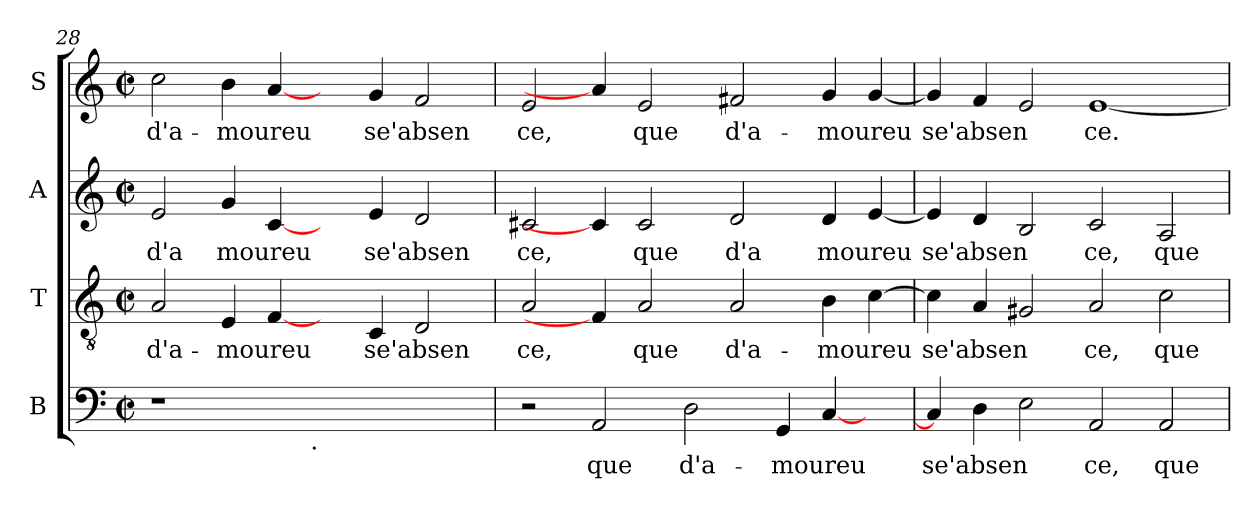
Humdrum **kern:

**kern	**text	**kern	**text	**kern	**text	**kern	**text
*part4	*part4	*part3	*part3	*part2	*part2	*part1	*part1
*staff4	*staff4	*staff3	*staff3	*staff2	*staff2	*staff1	*staff1
*I"B	*	*I"T	*	*I"A	*	*I"S	*
!!LO:PB:g=z
*clefF4	*	*clefGv2	*	*clefG2	*	*clefG2	*
*k[]	*	*k[]	*	*k[]	*	*k[]	*
*C:	*	*C:	*	*C:	*	*C:	*
*M2/2	*	*M2/2	*	*M2/2	*	*M2/2	*
*met(c|)	*	*met(c|)	*	*met(c|)	*	*met(c|)	*
=28	=28	=28	=28	=28	=28	=28	=28
!	!	!	!LO:LY:b:cj	!	!LO:LY:b:cj	!	!LO:LY:b:cj
*^	*	*	*	*	*	*	*
1r	2ryy	.	2A/	d'a-	2e/	d'a	2cc\	d'a-
!	!	!	!	!LO:LY:b:cj	!	!LO:LY:b:cj	!	!LO:LY:b:cj
.	4...ryy	.	4E/	-moureu-	4g/	moureu	4b\	-moureu-
!	!	!	!	!LO:LY:b:cj	!	!LO:LY:b:cj	!	!LO:LY:b:cj
.	.	.	[4F/	--	[4c/	.	[4a/	--
!	!LO:TX:b:t=.	!	!	!	!	!	!	!
.	1ryy	.	.	.	.	.	.	.
1ryy	.	.	4ryy	.	4ryy	.	4ryy	.
!	!	!	!	!LO:LY:b:cj	!	!LO:LY:b:cj	!	!LO:LY:b:cj
.	.	.	4C/	-se'absen-	4e/	se'absen	4g/	-se'absen-
!	!	!	!	!LO:LY:b:cj	!	!LO:LY:b:cj	!	!LO:LY:b:cj
.	.	.	2D/	--	2d/	.	2f/	--
.	32ryy	.	.	.	.	.	.	.
=29	=29	=29	=29	=29	=29	=29	=29	=29
!	!	!	!	!LO:LY:b:cj	!	!LO:LY:b:cj	!	!LO:LY:b:cj
*v	*v	*	*	*	*	*	*	*
2r	.	2A/	-ce,	2c#X/	ce,	2e/	-ce,
!	!LO:LY:b:cj	!	!	!	!	!	!
2AA/	que	4F/]	.	4c/]	.	4a/]	.
!	!	!	!LO:LY:b:cj	!	!LO:LY:b:cj	!	!LO:LY:b:cj
.	.	2A/	que	2c#/	que	2e/	que
!	!LO:LY:b:cj	!	!	!	!	!	!
2D\	d'a-	.	.	.	.	.	.
!	!	!	!LO:LY:b:cj	!	!LO:LY:b:cj	!	!LO:LY:b:cj
.	.	2A/	d'a-	2d/	d'a	2f#X/	d'a-
!	!LO:LY:b:cj	!	!	!	!	!	!
4GG/	-moureu-	.	.	.	.	.	.
!	!LO:LY:b:cj	!	!LO:LY:b:cj	!	!LO:LY:b:cj	!	!LO:LY:b:cj
[<4C/	--	4B\	-moureu-	4d/	moureu	4g/	-moureu-
!	!	!	!LO:LY:b:cj	!	!LO:LY:b:cj	!	!LO:LY:b:cj
4ryy	.	[>4c\	--	[<4e/	.	[<4g/	--
=30	=30	=30	=30	=30	=30	=30	=30
!	!LO:LY:b:cj	!	!LO:LY:b:cj	!	!LO:LY:b:cj	!	!LO:LY:b:cj
4C/]	-se'absen-	4c\]	-se'absen-	4e/]	se'absen	4g/]	-se'absen-
!	!LO:LY:b:cj	!	!LO:LY:b:cj	!	!LO:LY:b:cj	!	!LO:LY:b:cj
4D\	--	4A/	--	4d/	.	4f/	--
!	!LO:LY:b:cj	!	!LO:LY:b:cj	!	!LO:LY:b:cj	!	!LO:LY:b:cj
2E\	--	2G#X/	--	2B/	.	2e/	--
!	!LO:LY:b:cj	!	!LO:LY:b:cj	!	!LO:LY:b:cj	!	!LO:LY:b:cj
2AA/	-ce,	2A/	-ce,	2c/	ce,	[<1e	-ce.
!	!LO:LY:b:cj	!	!LO:LY:b:cj	!	!LO:LY:b:cj	!	!
2AA/	que	2c\	que	2A/	que	.	.
=	=	=	=	=	=	=	=
*-	*-	*-	*-	*-	*-	*-	*-
